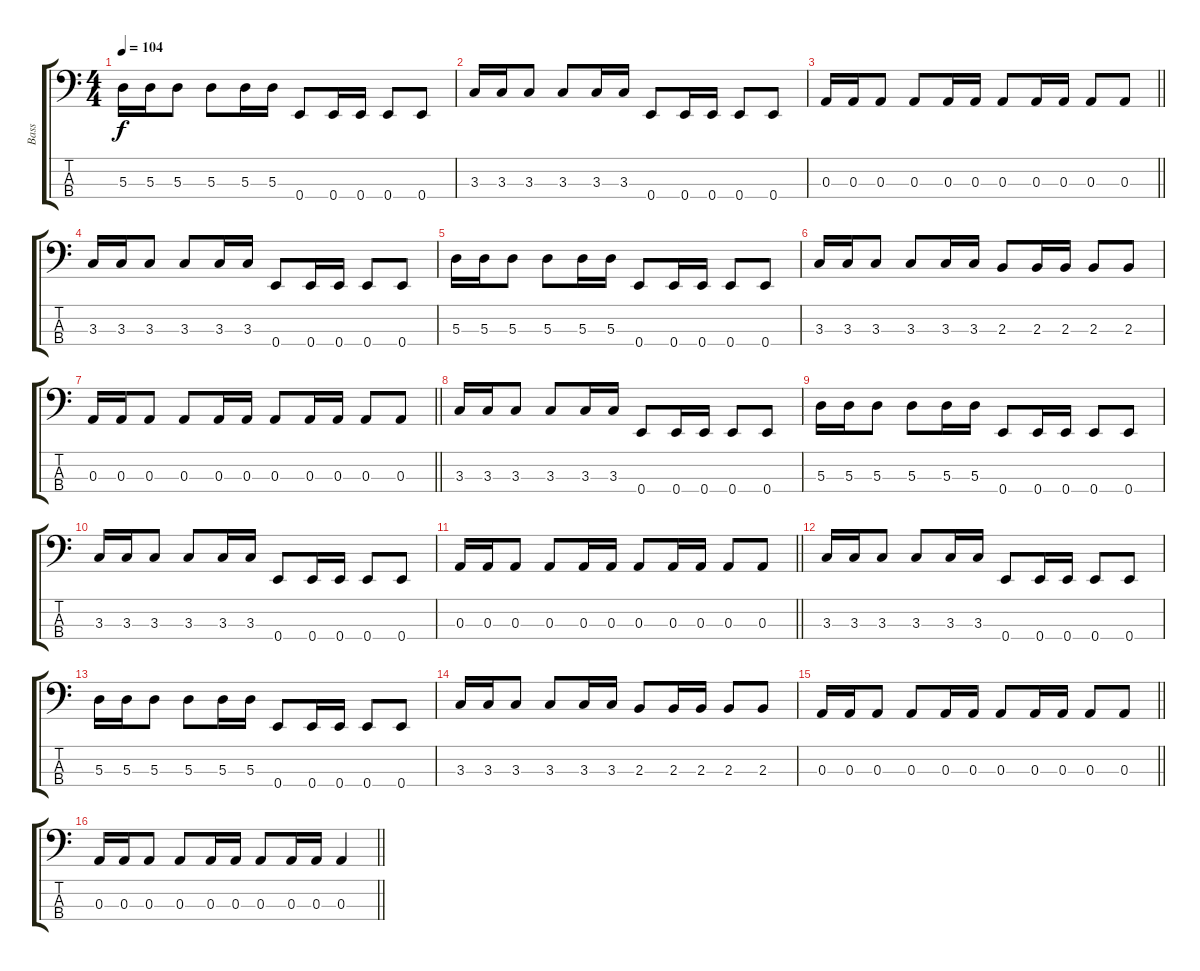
\track ("Bass" "Bass") {instrument electricbassfinger}
\staff {score tabs}
\tuning (G2 D2 A1 E1) {hide}
\ts (4 4)
\tempo 104
\clef f4
\ks c
5.3.16{dy f} 5.3.16 5.3.8 5.3.8 5.3.16 5.3.16 0.4.8 0.4.16 0.4.16 0.4.8 0.4.8 |
3.3.16 3.3.16 3.3.8 3.3.8 3.3.16 3.3.16 0.4.8 0.4.16 0.4.16 0.4.8 0.4.8 |
\barLineRight lightlight
0.3.16 0.3.16 0.3.8 0.3.8 0.3.16 0.3.16 0.3.8 0.3.16 0.3.16 0.3.8 0.3.8 |
3.3.16 3.3.16 3.3.8 3.3.8 3.3.16 3.3.16 0.4.8 0.4.16 0.4.16 0.4.8 0.4.8 |
5.3.16 5.3.16 5.3.8 5.3.8 5.3.16 5.3.16 0.4.8 0.4.16 0.4.16 0.4.8 0.4.8 |
3.3.16 3.3.16 3.3.8 3.3.8 3.3.16 3.3.16 2.3.8 2.3.16 2.3.16 2.3.8 2.3.8 |
\barLineRight lightlight
0.3.16 0.3.16 0.3.8 0.3.8 0.3.16 0.3.16 0.3.8 0.3.16 0.3.16 0.3.8 0.3.8 |
3.3.16 3.3.16 3.3.8 3.3.8 3.3.16 3.3.16 0.4.8 0.4.16 0.4.16 0.4.8 0.4.8 |
5.3.16 5.3.16 5.3.8 5.3.8 5.3.16 5.3.16 0.4.8 0.4.16 0.4.16 0.4.8 0.4.8 |
3.3.16 3.3.16 3.3.8 3.3.8 3.3.16 3.3.16 0.4.8 0.4.16 0.4.16 0.4.8 0.4.8 |
\barLineRight lightlight
0.3.16 0.3.16 0.3.8 0.3.8 0.3.16 0.3.16 0.3.8 0.3.16 0.3.16 0.3.8 0.3.8 |
3.3.16 3.3.16 3.3.8 3.3.8 3.3.16 3.3.16 0.4.8 0.4.16 0.4.16 0.4.8 0.4.8 |
5.3.16 5.3.16 5.3.8 5.3.8 5.3.16 5.3.16 0.4.8 0.4.16 0.4.16 0.4.8 0.4.8 |
3.3.16 3.3.16 3.3.8 3.3.8 3.3.16 3.3.16 2.3.8 2.3.16 2.3.16 2.3.8 2.3.8 |
\barLineRight lightlight
0.3.16 0.3.16 0.3.8 0.3.8 0.3.16 0.3.16 0.3.8 0.3.16 0.3.16 0.3.8 0.3.8 |
\barLineRight lightlight
0.3.16 0.3.16 0.3.8 0.3.8 0.3.16 0.3.16 0.3.8 0.3.16 0.3.16 0.3.4
